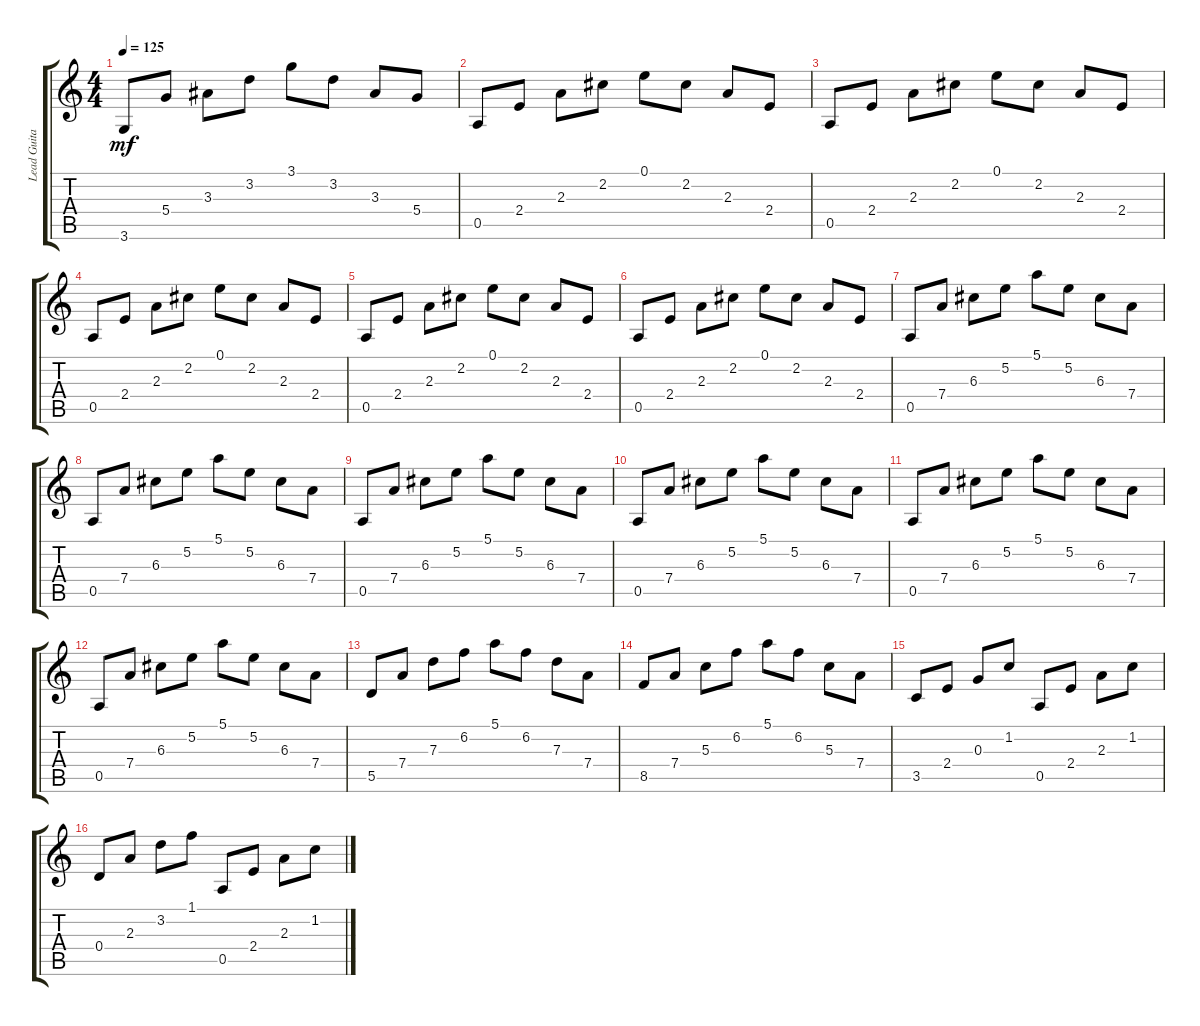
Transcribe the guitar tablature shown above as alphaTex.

\track ("Lead Guitar 2" "Lead Guita") {instrument acousticguitarnylon}
\staff {score tabs}
\tuning (E4 B3 G3 D3 A2 E2) {hide}
\ts (4 4)
\tempo 125
\clef g2
\ks c
3.6.8{dy mf} 5.4.8 3.3.8 3.2.8 3.1.8 3.2.8 3.3.8 5.4.8 |
0.5.8 2.4.8 2.3.8 2.2.8 0.1.8 2.2.8 2.3.8 2.4.8 |
0.5.8 2.4.8 2.3.8 2.2.8 0.1.8 2.2.8 2.3.8 2.4.8 |
0.5.8 2.4.8 2.3.8 2.2.8 0.1.8 2.2.8 2.3.8 2.4.8 |
0.5.8 2.4.8 2.3.8 2.2.8 0.1.8 2.2.8 2.3.8 2.4.8 |
0.5.8 2.4.8 2.3.8 2.2.8 0.1.8 2.2.8 2.3.8 2.4.8 |
0.5.8 7.4.8 6.3.8 5.2.8 5.1.8 5.2.8 6.3.8 7.4.8 |
0.5.8 7.4.8 6.3.8 5.2.8 5.1.8 5.2.8 6.3.8 7.4.8 |
0.5.8 7.4.8 6.3.8 5.2.8 5.1.8 5.2.8 6.3.8 7.4.8 |
0.5.8 7.4.8 6.3.8 5.2.8 5.1.8 5.2.8 6.3.8 7.4.8 |
0.5.8 7.4.8 6.3.8 5.2.8 5.1.8 5.2.8 6.3.8 7.4.8 |
0.5.8 7.4.8 6.3.8 5.2.8 5.1.8 5.2.8 6.3.8 7.4.8 |
5.5.8 7.4.8 7.3.8 6.2.8 5.1.8 6.2.8 7.3.8 7.4.8 |
8.5.8 7.4.8 5.3.8 6.2.8 5.1.8 6.2.8 5.3.8 7.4.8 |
3.5.8 2.4.8 0.3.8 1.2.8 0.5.8 2.4.8 2.3.8 1.2.8 |
0.4.8 2.3.8 3.2.8 1.1.8 0.5.8 2.4.8 2.3.8 1.2.8
